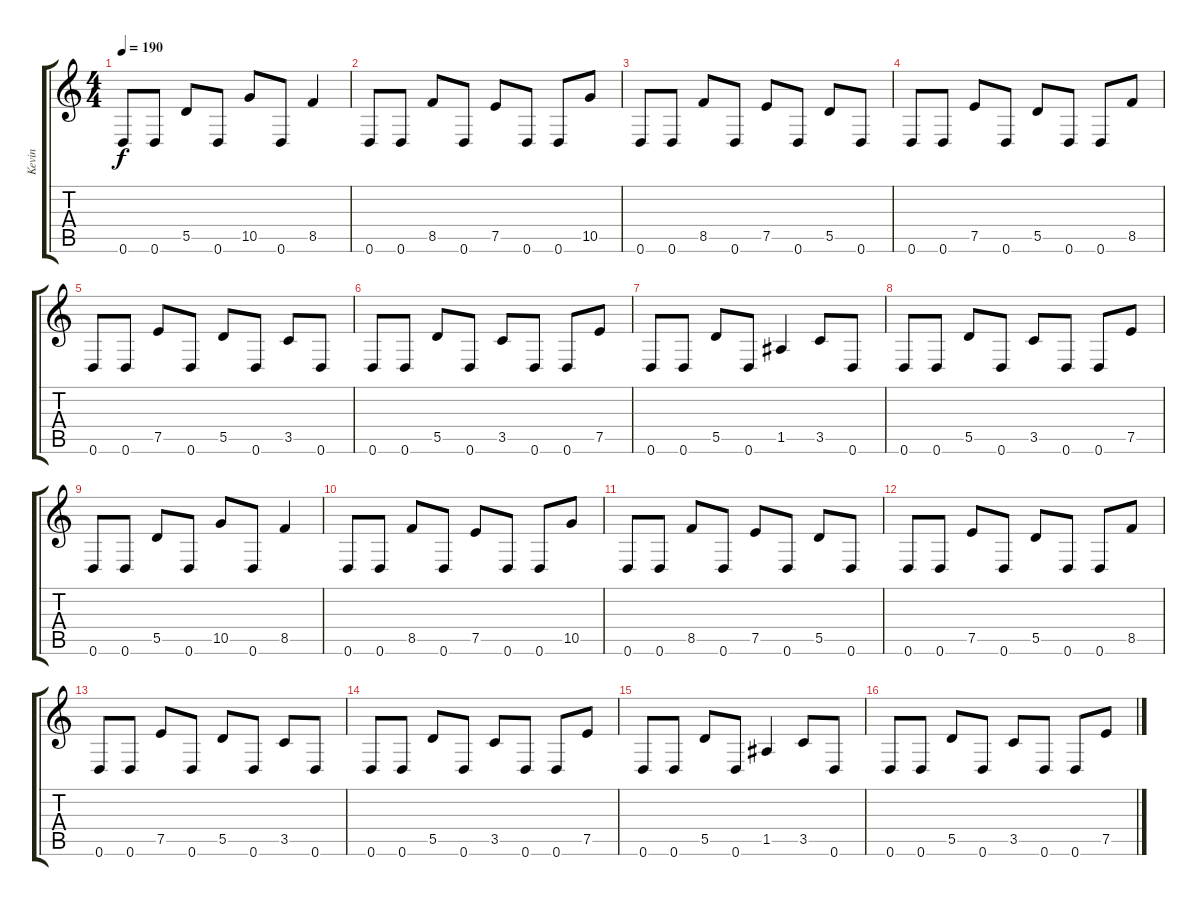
\track ("Kevin" "Kevin") {instrument distortionguitar}
\staff {score tabs}
\tuning (E4 B3 G3 D3 A2 D2) {hide}
\ts (4 4)
\tempo 190
\clef g2
\ks c
0.6.8{dy f} 0.6.8 5.5.8 0.6.8 10.5.8 0.6.8 8.5.4 |
0.6.8 0.6.8 8.5.8 0.6.8 7.5.8 0.6.8 0.6.8 10.5.8 |
0.6.8 0.6.8 8.5.8 0.6.8 7.5.8 0.6.8 5.5.8 0.6.8 |
0.6.8 0.6.8 7.5.8 0.6.8 5.5.8 0.6.8 0.6.8 8.5.8 |
0.6.8 0.6.8 7.5.8 0.6.8 5.5.8 0.6.8 3.5.8 0.6.8 |
0.6.8 0.6.8 5.5.8 0.6.8 3.5.8 0.6.8 0.6.8 7.5.8 |
0.6.8 0.6.8 5.5.8 0.6.8 1.5.4 3.5.8 0.6.8 |
0.6.8 0.6.8 5.5.8 0.6.8 3.5.8 0.6.8 0.6.8 7.5.8 |
0.6.8 0.6.8 5.5.8 0.6.8 10.5.8 0.6.8 8.5.4 |
0.6.8 0.6.8 8.5.8 0.6.8 7.5.8 0.6.8 0.6.8 10.5.8 |
0.6.8 0.6.8 8.5.8 0.6.8 7.5.8 0.6.8 5.5.8 0.6.8 |
0.6.8 0.6.8 7.5.8 0.6.8 5.5.8 0.6.8 0.6.8 8.5.8 |
0.6.8 0.6.8 7.5.8 0.6.8 5.5.8 0.6.8 3.5.8 0.6.8 |
0.6.8 0.6.8 5.5.8 0.6.8 3.5.8 0.6.8 0.6.8 7.5.8 |
0.6.8 0.6.8 5.5.8 0.6.8 1.5.4 3.5.8 0.6.8 |
0.6.8 0.6.8 5.5.8 0.6.8 3.5.8 0.6.8 0.6.8 7.5.8
